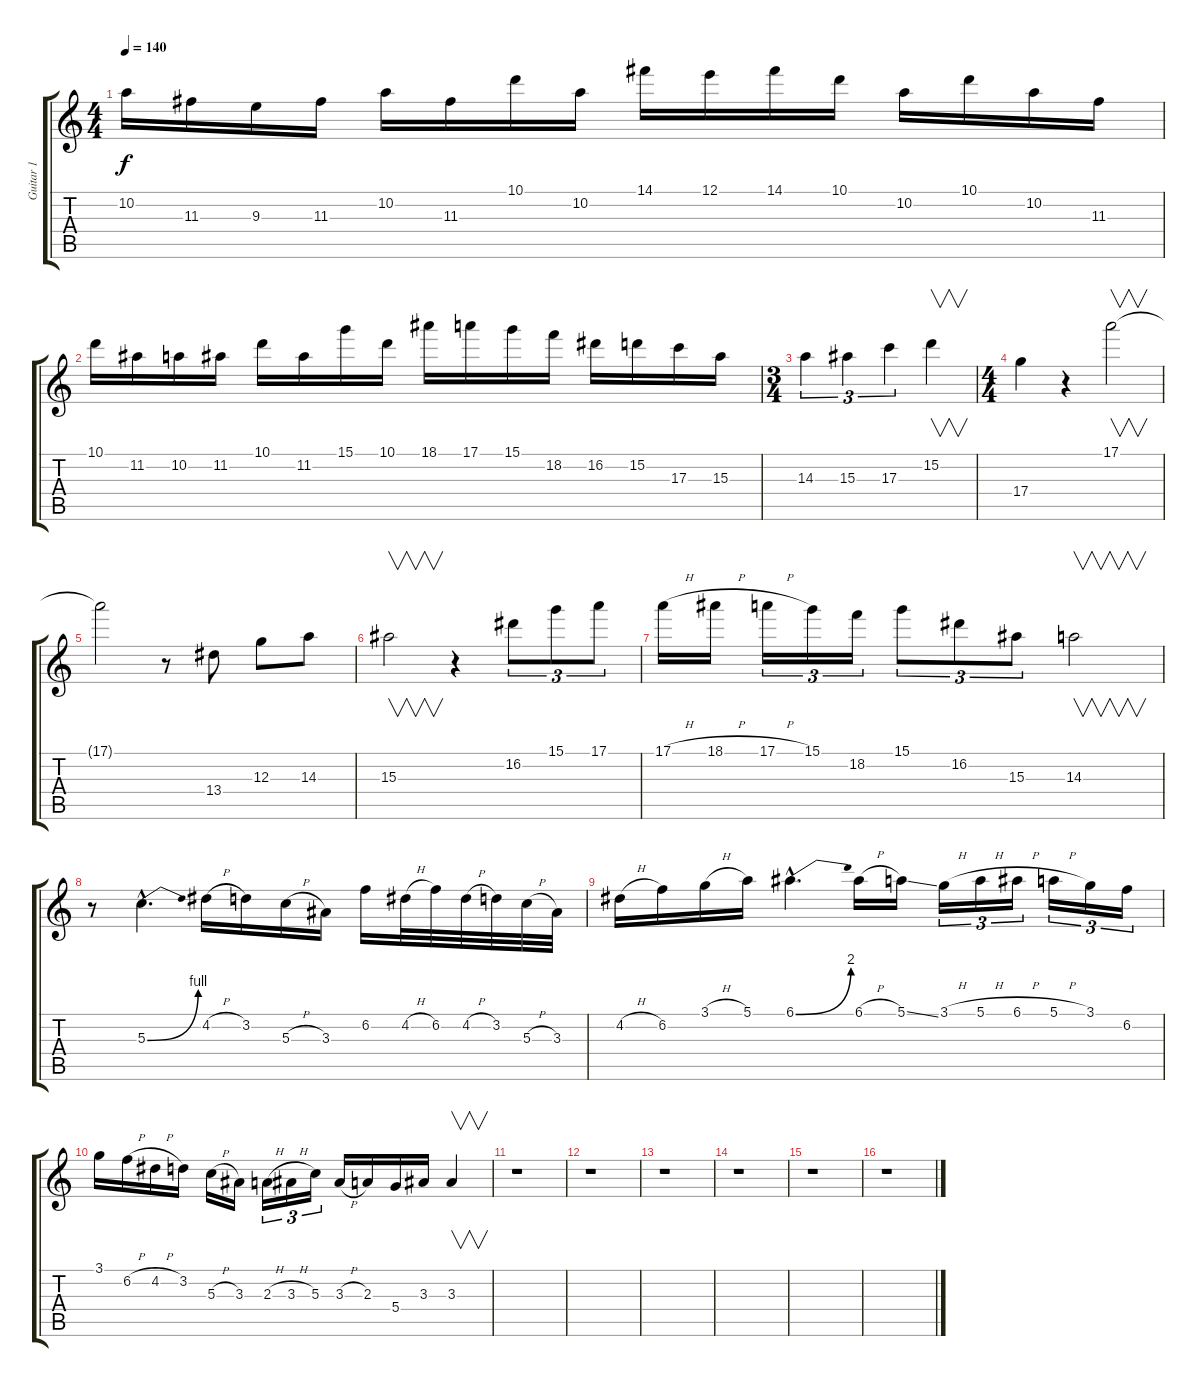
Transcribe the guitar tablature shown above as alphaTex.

\track ("Guitar 1" "Guitar 1") {instrument distortionguitar}
\staff {score tabs}
\tuning (E4 B3 G3 D3 A2 E2) {hide}
\ts (4 4)
\tempo 140
\clef g2
\ks c
10.2.16{dy f} 11.3.16 9.3.16 11.3.16 10.2.16 11.3.16 10.1.16 10.2.16 14.1.16 12.1.16 14.1.16 10.1.16 10.2.16 10.1.16 10.2.16 11.3.16 |
10.1.16 11.2.16 10.2.16 11.2.16 10.1.16 11.2.16 15.1.16 10.1.16 18.1.16 17.1.16 15.1.16 18.2.16 16.2.16 15.2.16 17.3.16 15.3.16 |
\ts (3 4)
14.3.4{tu (3 2)} 15.3.4{tu (3 2)} 17.3.4{tu (3 2)} 15.2.4{v} |
\ts (4 4)
17.4.4 r.4 17.1.2{v} |
17.1{t}.2 r.8 13.4.8 12.3.8 14.3.8 |
15.3.2{v} r.4 16.2.8{tu (3 2)} 15.1.8{tu (3 2)} 17.1.8{tu (3 2)} |
17.1{h}.16 18.1{h}.16 17.1{h}.16{tu (3 2)} 15.1.16{tu (3 2)} 18.2.16{tu (3 2)} 15.1.8{tu (3 2)} 16.2.8{tu (3 2)} 15.3.8{tu (3 2)} 14.3.2{v} |
r.8 5.3{be (bend 0 0 60 4) hac}.4{d} 4.2{h}.16 3.2.16 5.3{h}.16 3.3.16 6.2.16 4.2{h}.32 6.2.32 4.2{h}.32 3.2.32 5.3{h}.32 3.3.32 |
4.2{h}.16 6.2.16 3.1{h}.16 5.1.16 6.1{be (bend 0 0 60 8) hac}.4{d} 6.1{h}.16 5.1{ss}.16 3.1{h}.16{tu (3 2)} 5.1{h}.16{tu (3 2)} 6.1{h}.16{tu (3 2)} 5.1{h}.16{tu (3 2)} 3.1.16{tu (3 2)} 6.2.16{tu (3 2)} |
3.1.16 6.2{h}.16 4.2{h}.16 3.2.16 5.3{h}.16 3.3.16 2.3{h}.16{tu (3 2)} 3.3{h}.16{tu (3 2)} 5.3.16{tu (3 2)} 3.3{h}.16 2.3.16 5.4.16 3.3.16 3.3.4{v} |
r.1 |
r.1 |
r.1 |
r.1 |
r.1 |
r.1
